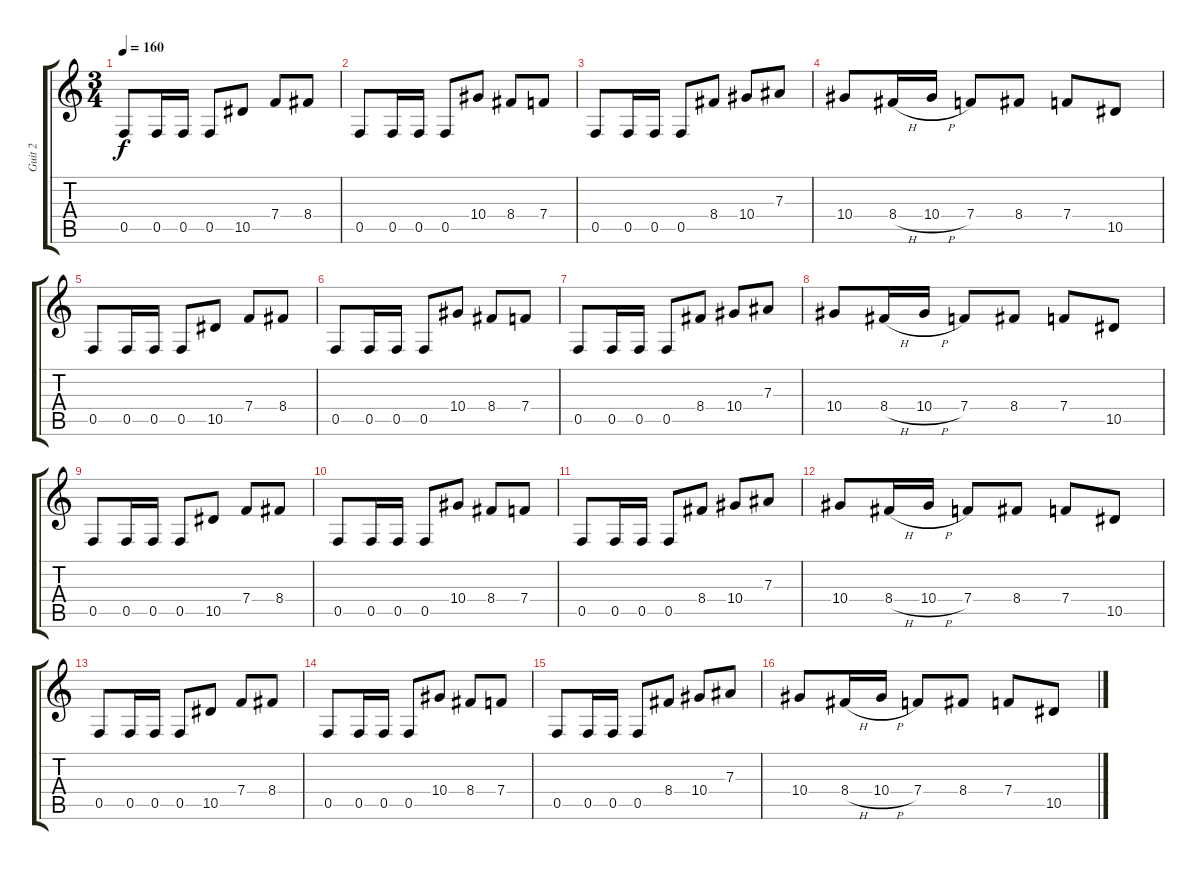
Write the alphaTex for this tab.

\track ("Guit 2" "Guit 2") {instrument distortionguitar}
\staff {score tabs}
\tuning (C4 G3 Eb3 Bb2 F2 C2) {hide}
\ts (3 4)
\tempo 160
\clef g2
\ks c
0.5.8{dy f instrument distortionguitar} 0.5.16 0.5.16 0.5.8 10.5.8 7.4.8 8.4.8 |
0.5.8 0.5.16 0.5.16 0.5.8 10.4.8 8.4.8 7.4.8 |
0.5.8 0.5.16 0.5.16 0.5.8 8.4.8 10.4.8 7.3.8 |
10.4.8 8.4{h}.16 10.4{h}.16 7.4.8 8.4.8 7.4.8 10.5.8 |
0.5.8 0.5.16 0.5.16 0.5.8 10.5.8 7.4.8 8.4.8 |
0.5.8 0.5.16 0.5.16 0.5.8 10.4.8 8.4.8 7.4.8 |
0.5.8 0.5.16 0.5.16 0.5.8 8.4.8 10.4.8 7.3.8 |
10.4.8 8.4{h}.16 10.4{h}.16 7.4.8 8.4.8 7.4.8 10.5.8 |
0.5.8 0.5.16 0.5.16 0.5.8 10.5.8 7.4.8 8.4.8 |
0.5.8 0.5.16 0.5.16 0.5.8 10.4.8 8.4.8 7.4.8 |
0.5.8 0.5.16 0.5.16 0.5.8 8.4.8 10.4.8 7.3.8 |
10.4.8 8.4{h}.16 10.4{h}.16 7.4.8 8.4.8 7.4.8 10.5.8 |
0.5.8 0.5.16 0.5.16 0.5.8 10.5.8 7.4.8 8.4.8 |
0.5.8 0.5.16 0.5.16 0.5.8 10.4.8 8.4.8 7.4.8 |
0.5.8 0.5.16 0.5.16 0.5.8 8.4.8 10.4.8 7.3.8 |
10.4.8 8.4{h}.16 10.4{h}.16 7.4.8 8.4.8 7.4.8 10.5.8
